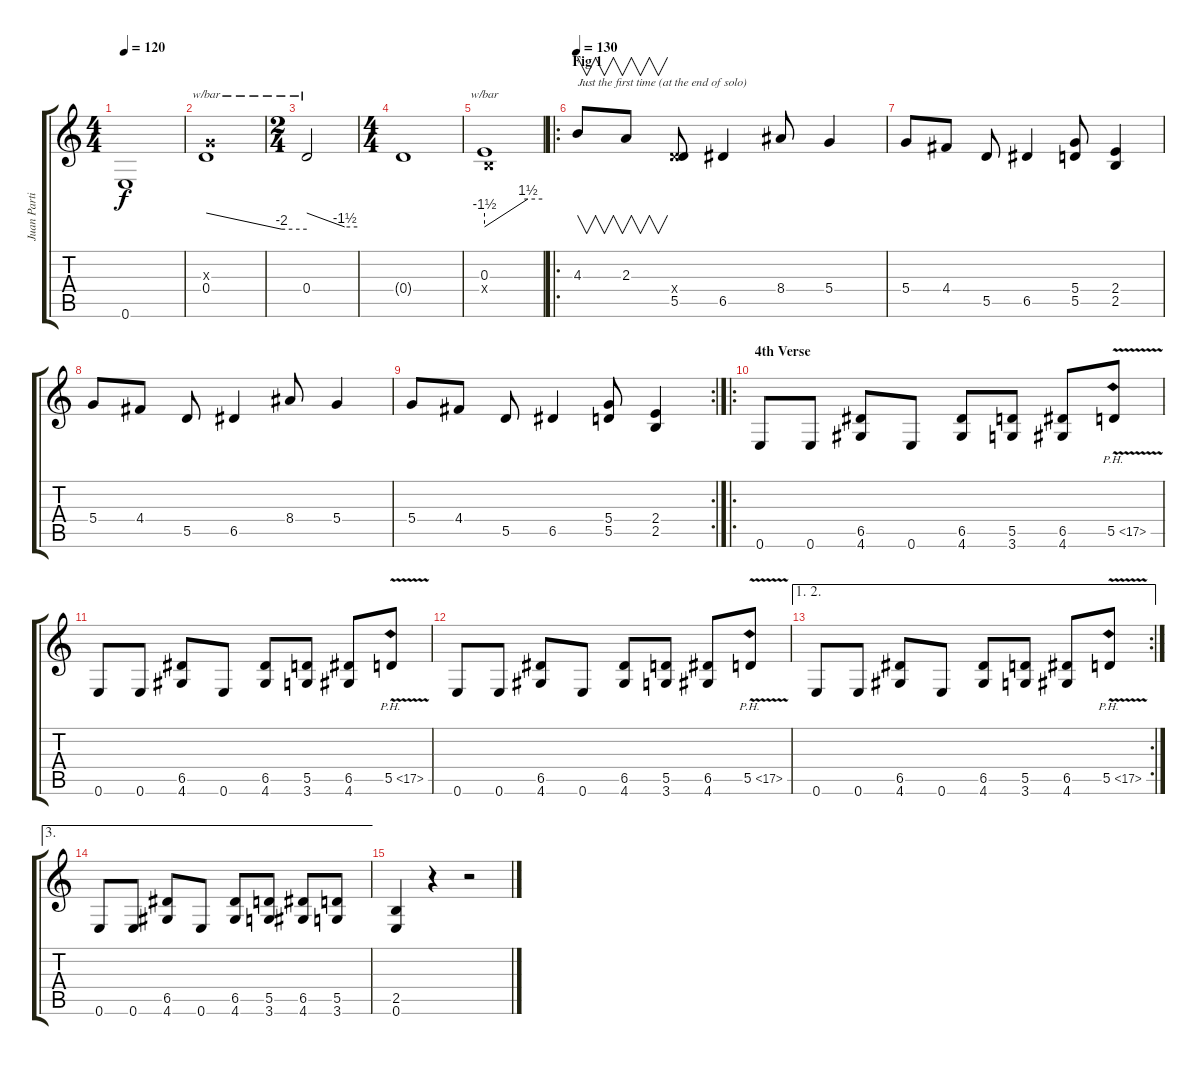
\track ("Juan Partida" "Juan Parti") {instrument distortionguitar}
\staff {score tabs}
\tuning (E4 B3 G3 D3 A2 E2) {hide}
\ts (4 4)
\tempo 120
\clef g2
\ks c
0.6{t}.1{dy f} |
(0.3{x} 0.4).1{tbe (custom default 0 0 45 -8 60 -8)} |
\ts (2 4)
0.4.2{tbe (custom default 0 0 45 -6 60 -6)} |
\ts (4 4)
0.4{t}.1 |
(0.3 0.4{x}).1{tbe (custom default 0 -6 45 6 60 6)} |
\ro
\section ("" "Fig 1")
\tempo 130
4.3.8{v txt "Just the first time (at the end of solo)"} 2.3.8{v} (0.4{x} 5.5).8 6.5.4 8.4.8 5.4.4 |
5.4.8 4.4.8 5.5.8 6.5.4 (5.4 5.5).8 (2.4 2.5).4 |
5.4.8 4.4.8 5.5.8 6.5.4 8.4.8 5.4.4 |
\rc 2
5.4.8 4.4.8 5.5.8 6.5.4 (5.4 5.5).8 (2.4 2.5).4 |
\ro
\section ("" "4th Verse")
0.6.8 0.6.8 (6.5 4.6).8 0.6.8 (6.5 4.6).8 (5.5 3.6).8 (6.5 4.6).8 5.5{ph 12 v}.8 |
0.6.8 0.6.8 (6.5 4.6).8 0.6.8 (6.5 4.6).8 (5.5 3.6).8 (6.5 4.6).8 5.5{ph 12 v}.8 |
0.6.8 0.6.8 (6.5 4.6).8 0.6.8 (6.5 4.6).8 (5.5 3.6).8 (6.5 4.6).8 5.5{ph 12 v}.8 |
\ae (1 2)
\rc 2
0.6.8 0.6.8 (6.5 4.6).8 0.6.8 (6.5 4.6).8 (5.5 3.6).8 (6.5 4.6).8 5.5{ph 12 v}.8 |
\ae 3
0.6.8 0.6.8 (6.5 4.6).8 0.6.8 (6.5 4.6).8 (5.5 3.6).8 (6.5 4.6).8 (5.5 3.6).8 |
(2.5 0.6).4 r.4 r.2
